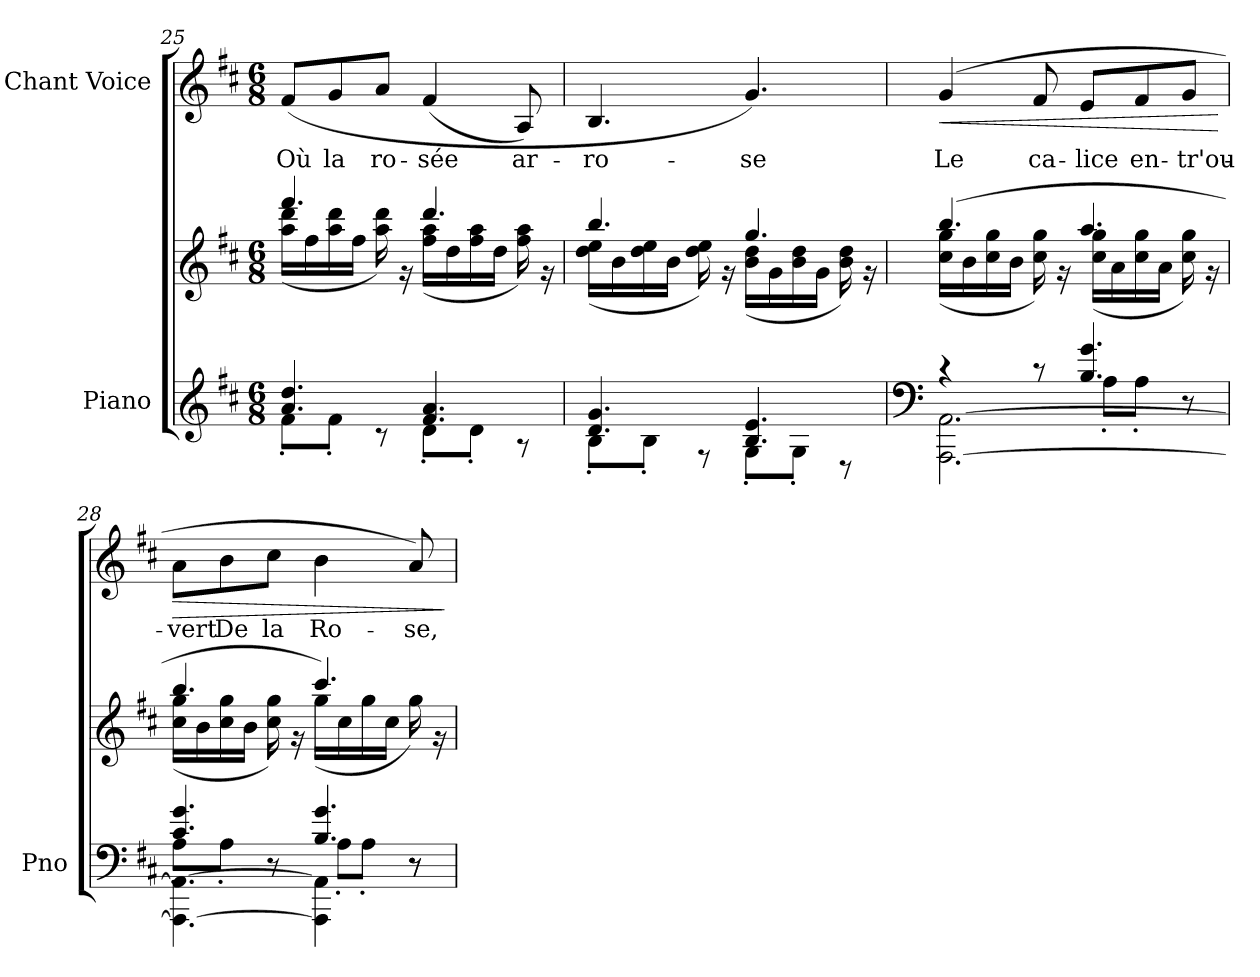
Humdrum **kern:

**kern	**kern	**dynam	**kern	**text	**dynam
*part2	*part2	*part2	*part1	*part1	*part1
*staff3	*staff2	*staff2/3	*staff1	*staff1	*staff1
*I"Piano	*	*	*I"Chant Voice	*	*
*I'Pno	*	*	*	*	*
*clefG2	*clefG2	*	*clefG2	*	*
*k[f#c#]	*k[f#c#]	*	*k[f#c#]	*	*
*M6/8	*M6/8	*	*M6/8	*	*
=25	=25	=25	=25	=25	=25
*^	*^	*	*	*	*
4.a/ 4.dd/	8f#'\L	4.fff#/	(>16aa\ 16ddd\LL	.	(8f#/L	Où	.
.	.	.	16ff#\	.	.	.	.
.	8f#'\J	.	16aa\ 16ddd\	.	8g/	la	.
.	.	.	16ff#\JJ	.	.	.	.
.	8r	.	16aa\ 16ddd\)	.	8a/J	ro-	.
.	.	.	16r	.	.	.	.
4.f#/ 4.a/	8d'\L	4.ddd/	(>16ff#\ 16aa\LL	.	(4f#/	-sée	.
.	.	.	16dd\	.	.	.	.
.	8d'\J	.	16ff#\ 16aa\	.	.	.	.
.	.	.	16dd\JJ	.	.	.	.
.	8r	.	16ff#\ 16aa\)	.	8A/)	ar-	.
.	.	.	16r	.	.	.	.
=26	=26	=26	=26	=26	=26	=26	=26
4.d/ 4.g/	8B'\L	4.bb/	(>16dd\ 16ee\LL	.	4.B/	-ro-	.
.	.	.	16b\	.	.	.	.
.	8B'\J	.	16dd\ 16ee\	.	.	.	.
.	.	.	16b\JJ	.	.	.	.
.	8r	.	16dd\ 16ee\)	.	.	.	.
.	.	.	16r	.	.	.	.
4.B/ 4.e/	8G'\L	4.gg/	(>16b\ 16dd\LL	.	4.g/)	-se	.
.	.	.	16g\	.	.	.	.
.	8G'\J	.	16b\ 16dd\	.	.	.	.
.	.	.	16g\JJ	.	.	.	.
.	8r	.	16b\ 16dd\)	.	.	.	.
.	.	.	16r	.	.	.	.
*v	*v	*	*	*	*	*	*
=27	=27	=27	=27	=27	=27	=27
*clefF4	*	*	*	*	*	*
*^	*	*	*	*	*	*
*	*^	*	*	*	*	*	*
!	!	!	!	!	!LO:DY:b	!	!	!LO:HP:b
!	!	!	!	!	!LO:DY:n=1:b	!	!	!
4r	4ryy	[2.AAA\ [2.AA\	(4.bb/	(>16cc#\ 16gg\LL	other-dynamics pp	(4g/	Le	<
.	.	.	.	16b\	.	.	.	.
.	.	.	.	16cc#\ 16gg\	.	.	.	.
.	.	.	.	16b\JJ	.	.	.	.
8r	8ryy	.	.	16cc#\ 16gg\)	.	8f#/	ca-	.
.	.	.	.	16r	.	.	.	.
4.B/ 4.g/	8A'\L	.	4.aa/	(>16cc#\ 16gg\LL	.	8e/L	-lice	.
.	.	.	.	16a\	.	.	.	.
.	8A'\J	.	.	16cc#\ 16gg\	.	8f#/	en-	.
.	.	.	.	16a\JJ	.	.	.	.
.	8r	.	.	16cc#\ 16gg\)	.	8g/J	-tr'ou-	.
.	.	.	.	16r	.	.	.	.
*v	*v	*v	*	*	*	*	*	*
*	*v	*v	*	*	*	*
.	.	.	.	.	[
=28	=28	=28	=28	=28	=28
*^	*^	*	*	*	*
*	*^	*	*	*	*	*	*
!	!	!	!	!	!	!	!	!LO:HP:b
4.c#/ 4.g/	8A'\L	4.AAA\_ 4.AA\_	4.bb/	(>16cc#\ 16gg\LL	.	8a\L	-vert	>
.	.	.	.	16b\	.	.	.	.
.	8A'\J	.	.	16cc#\ 16gg\	.	8b\	De	.
.	.	.	.	16b\JJ	.	.	.	.
.	8r	.	.	16cc#\ 16gg\)	.	8cc#\J	la	.
.	.	.	.	16r	.	.	.	.
4.B/ 4.g/	8A'\L	4AAA\] 4AA\]	4.ccc#/)	(>16gg\LL	.	4b\	Ro-	.
.	.	.	.	16cc#\	.	.	.	.
.	8A'\J	.	.	16gg\	.	.	.	.
.	.	.	.	16cc#\JJ	.	.	.	.
.	8r	8r	.	16gg\)	.	8a/)	-se,	.
.	.	.	.	16r	.	.	.	.
*v	*v	*v	*	*	*	*	*	*
*	*v	*v	*	*	*	*
.	.	.	.	.	]
=	=	=	=	=	=
*-	*-	*-	*-	*-	*-
